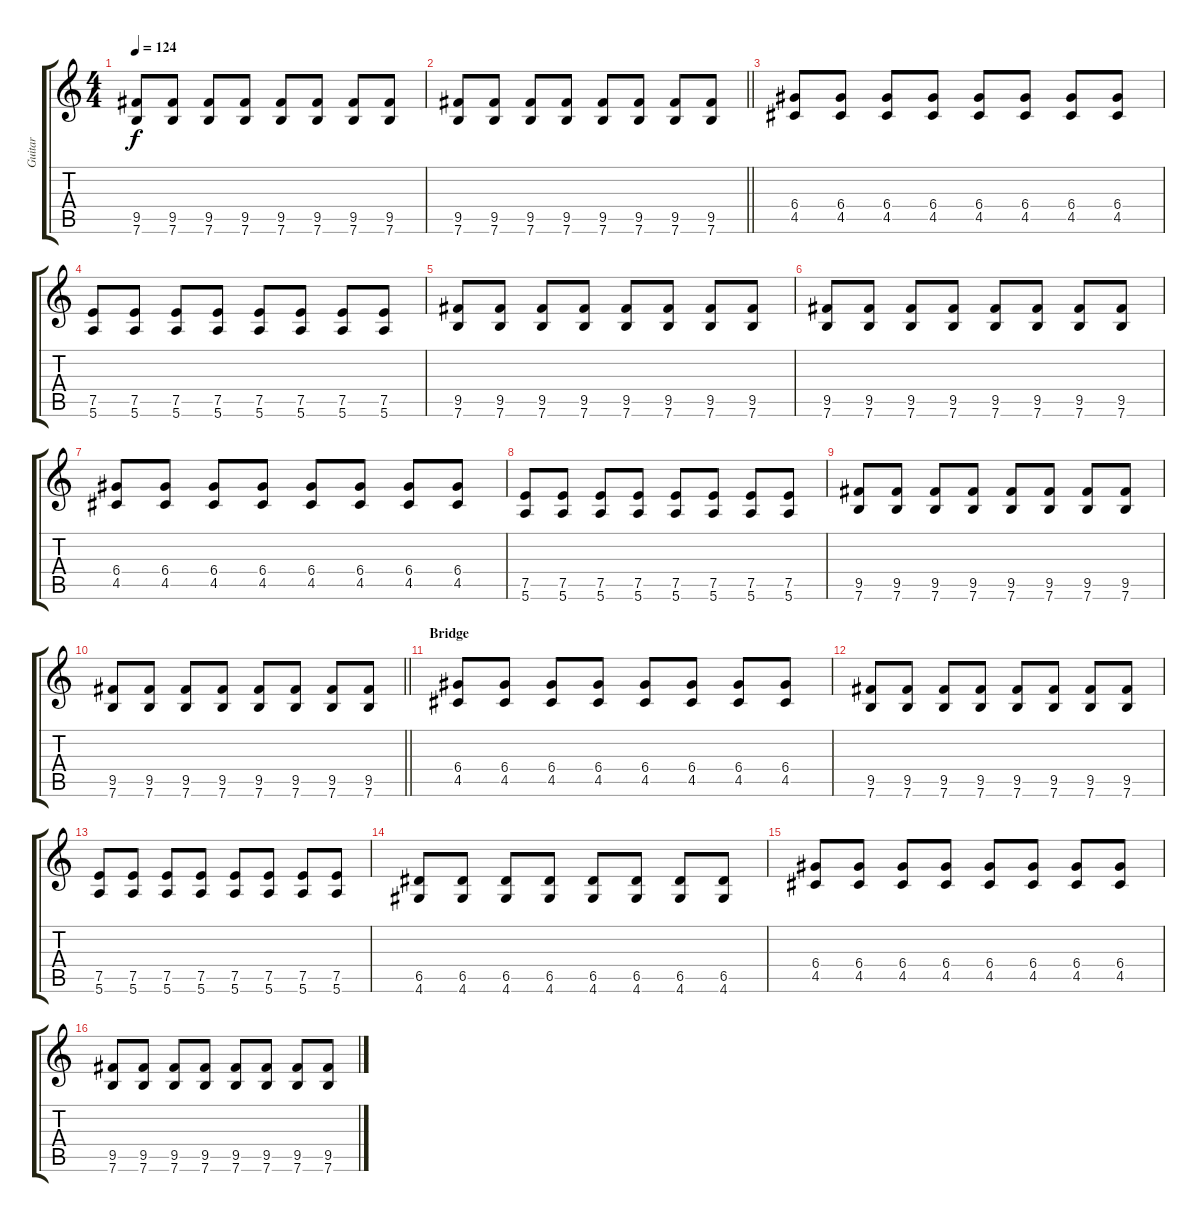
\track ("Guitar" "Guitar") {instrument electricguitarclean}
\staff {score tabs}
\tuning (E4 B3 G3 D3 A2 E2) {hide}
\ts (4 4)
\tempo 124
\clef g2
\ks c
(9.5 7.6).8{dy f} (9.5 7.6).8 (9.5 7.6).8 (9.5 7.6).8 (9.5 7.6).8 (9.5 7.6).8 (9.5 7.6).8 (9.5 7.6).8 |
\barLineRight lightlight
(9.5 7.6).8 (9.5 7.6).8 (9.5 7.6).8 (9.5 7.6).8 (9.5 7.6).8 (9.5 7.6).8 (9.5 7.6).8 (9.5 7.6).8 |
(6.4 4.5).8{instrument overdrivenguitar} (6.4 4.5).8 (6.4 4.5).8 (6.4 4.5).8 (6.4 4.5).8 (6.4 4.5).8 (6.4 4.5).8 (6.4 4.5).8 |
(7.5 5.6).8 (7.5 5.6).8 (7.5 5.6).8 (7.5 5.6).8 (7.5 5.6).8 (7.5 5.6).8 (7.5 5.6).8 (7.5 5.6).8 |
(9.5 7.6).8 (9.5 7.6).8 (9.5 7.6).8 (9.5 7.6).8 (9.5 7.6).8 (9.5 7.6).8 (9.5 7.6).8 (9.5 7.6).8 |
(9.5 7.6).8 (9.5 7.6).8 (9.5 7.6).8 (9.5 7.6).8 (9.5 7.6).8 (9.5 7.6).8 (9.5 7.6).8 (9.5 7.6).8 |
(6.4 4.5).8{instrument overdrivenguitar} (6.4 4.5).8 (6.4 4.5).8 (6.4 4.5).8 (6.4 4.5).8 (6.4 4.5).8 (6.4 4.5).8 (6.4 4.5).8 |
(7.5 5.6).8 (7.5 5.6).8 (7.5 5.6).8 (7.5 5.6).8 (7.5 5.6).8 (7.5 5.6).8 (7.5 5.6).8 (7.5 5.6).8 |
(9.5 7.6).8 (9.5 7.6).8 (9.5 7.6).8 (9.5 7.6).8 (9.5 7.6).8 (9.5 7.6).8 (9.5 7.6).8 (9.5 7.6).8 |
\barLineRight lightlight
(9.5 7.6).8 (9.5 7.6).8 (9.5 7.6).8 (9.5 7.6).8 (9.5 7.6).8 (9.5 7.6).8 (9.5 7.6).8 (9.5 7.6).8 |
\section ("" "Bridge")
(6.4 4.5).8{instrument overdrivenguitar} (6.4 4.5).8 (6.4 4.5).8 (6.4 4.5).8 (6.4 4.5).8 (6.4 4.5).8 (6.4 4.5).8 (6.4 4.5).8 |
(9.5 7.6).8 (9.5 7.6).8 (9.5 7.6).8 (9.5 7.6).8 (9.5 7.6).8 (9.5 7.6).8 (9.5 7.6).8 (9.5 7.6).8 |
(7.5 5.6).8 (7.5 5.6).8 (7.5 5.6).8 (7.5 5.6).8 (7.5 5.6).8 (7.5 5.6).8 (7.5 5.6).8 (7.5 5.6).8 |
(6.5 4.6).8 (6.5 4.6).8 (6.5 4.6).8 (6.5 4.6).8 (6.5 4.6).8 (6.5 4.6).8 (6.5 4.6).8 (6.5 4.6).8 |
(6.4 4.5).8{instrument overdrivenguitar} (6.4 4.5).8 (6.4 4.5).8 (6.4 4.5).8 (6.4 4.5).8 (6.4 4.5).8 (6.4 4.5).8 (6.4 4.5).8 |
(9.5 7.6).8 (9.5 7.6).8 (9.5 7.6).8 (9.5 7.6).8 (9.5 7.6).8 (9.5 7.6).8 (9.5 7.6).8 (9.5 7.6).8
